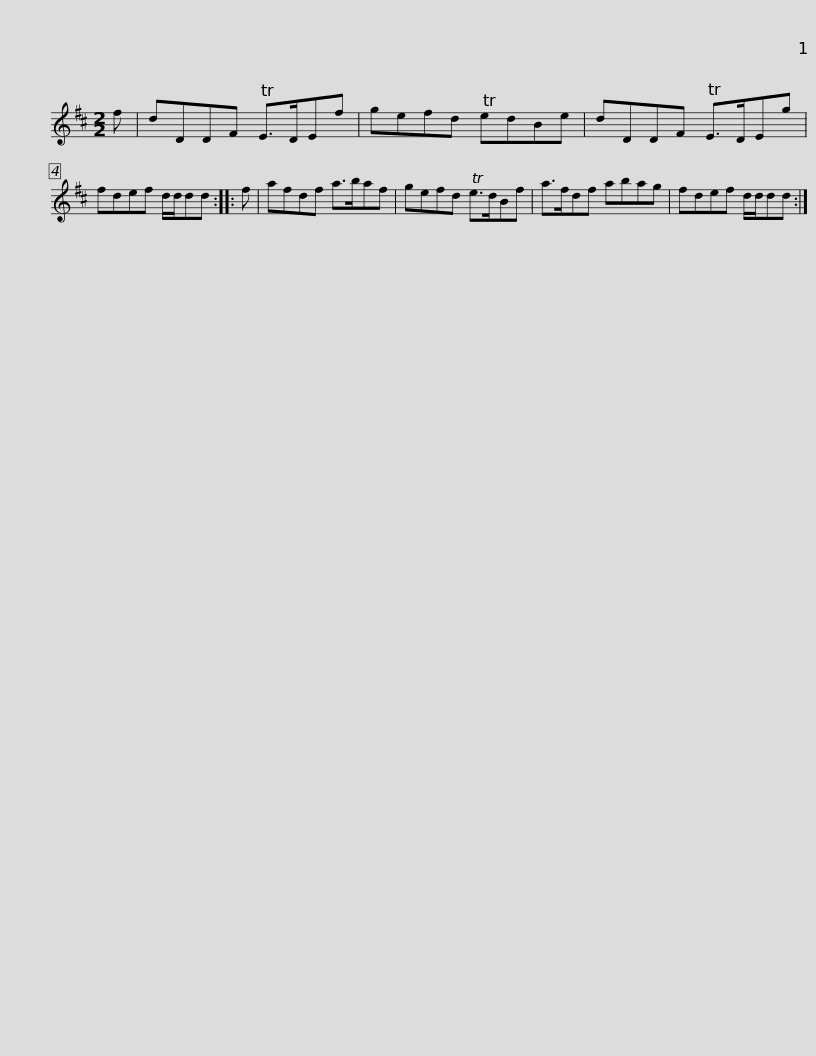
X:1
L:1/8
M:2/2
I:linebreak $
K:D
V:1 treble
V:1
 f | dDDF TE>DEf | gefd TedBe | dDDF TE>DEg | fdef d/d/dd :: %5
 f |$ afdf a>baf | gefd Te>dBf | a>fdf abag | fdef d/d/dd :| %10
